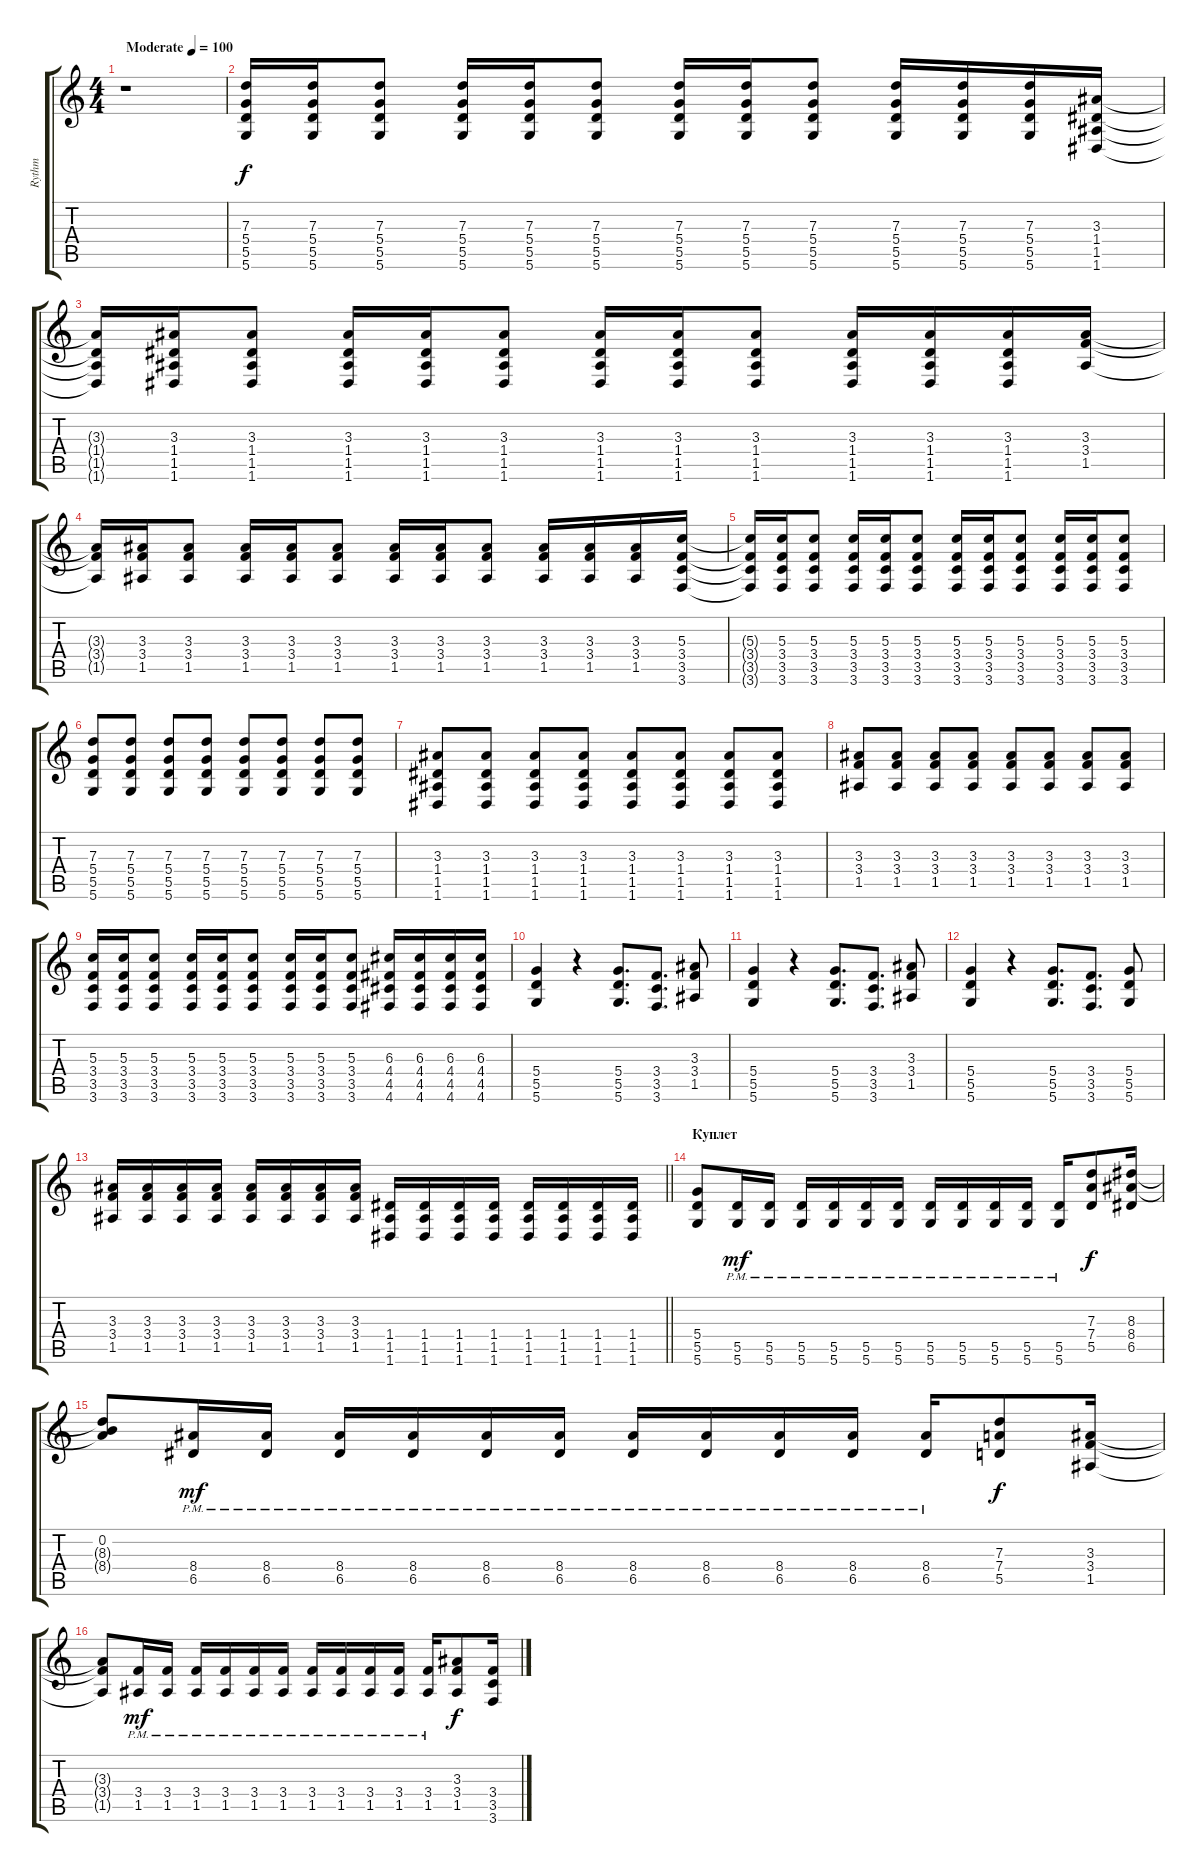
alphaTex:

\track ("Rythm" "Rythm") {instrument distortionguitar}
\staff {score tabs}
\tuning (E4 B3 G3 D3 A2 D2) {hide}
\ts (4 4)
\tempo (100 "Moderate")
\clef g2
\ks c
r.1{dy f instrument distortionguitar} |
(7.3 5.4 5.5 5.6).16 (7.3 5.4 5.5 5.6).16 (7.3 5.4 5.5 5.6).8 (7.3 5.4 5.5 5.6).16 (7.3 5.4 5.5 5.6).16 (7.3 5.4 5.5 5.6).8 (7.3 5.4 5.5 5.6).16 (7.3 5.4 5.5 5.6).16 (7.3 5.4 5.5 5.6).8 (7.3 5.4 5.5 5.6).16 (7.3 5.4 5.5 5.6).16 (7.3 5.4 5.5 5.6).16 (3.3 1.4 1.5 1.6).16 |
(3.3{t} 1.4{t} 1.5{t} 1.6{t}).16 (3.3 1.4 1.5 1.6).16 (3.3 1.4 1.5 1.6).8 (3.3 1.4 1.5 1.6).16 (3.3 1.4 1.5 1.6).16 (3.3 1.4 1.5 1.6).8 (3.3 1.4 1.5 1.6).16 (3.3 1.4 1.5 1.6).16 (3.3 1.4 1.5 1.6).8 (3.3 1.4 1.5 1.6).16 (3.3 1.4 1.5 1.6).16 (3.3 1.4 1.5 1.6).16 (3.3 3.4 1.5).16 |
(3.3{t} 3.4{t} 1.5{t}).16 (3.3 3.4 1.5).16 (3.3 3.4 1.5).8 (3.3 3.4 1.5).16 (3.3 3.4 1.5).16 (3.3 3.4 1.5).8 (3.3 3.4 1.5).16 (3.3 3.4 1.5).16 (3.3 3.4 1.5).8 (3.3 3.4 1.5).16 (3.3 3.4 1.5).16 (3.3 3.4 1.5).16 (5.3 3.4 3.5 3.6).16 |
(5.3{t} 3.4{t} 3.5{t} 3.6{t}).16 (5.3 3.4 3.5 3.6).16 (5.3 3.4 3.5 3.6).8 (5.3 3.4 3.5 3.6).16 (5.3 3.4 3.5 3.6).16 (5.3 3.4 3.5 3.6).8 (5.3 3.4 3.5 3.6).16 (5.3 3.4 3.5 3.6).16 (5.3 3.4 3.5 3.6).8 (5.3 3.4 3.5 3.6).16 (5.3 3.4 3.5 3.6).16 (5.3 3.4 3.5 3.6).8 |
(7.3 5.4 5.5 5.6).8 (7.3 5.4 5.5 5.6).8 (7.3 5.4 5.5 5.6).8 (7.3 5.4 5.5 5.6).8 (7.3 5.4 5.5 5.6).8 (7.3 5.4 5.5 5.6).8 (7.3 5.4 5.5 5.6).8 (7.3 5.4 5.5 5.6).8 |
(3.3 1.4 1.5 1.6).8 (3.3 1.4 1.5 1.6).8 (3.3 1.4 1.5 1.6).8 (3.3 1.4 1.5 1.6).8 (3.3 1.4 1.5 1.6).8 (3.3 1.4 1.5 1.6).8 (3.3 1.4 1.5 1.6).8 (3.3 1.4 1.5 1.6).8 |
(3.3 3.4 1.5).8 (3.3 3.4 1.5).8 (3.3 3.4 1.5).8 (3.3 3.4 1.5).8 (3.3 3.4 1.5).8 (3.3 3.4 1.5).8 (3.3 3.4 1.5).8 (3.3 3.4 1.5).8 |
(5.3 3.4 3.5 3.6).16 (5.3 3.4 3.5 3.6).16 (5.3 3.4 3.5 3.6).8 (5.3 3.4 3.5 3.6).16 (5.3 3.4 3.5 3.6).16 (5.3 3.4 3.5 3.6).8 (5.3 3.4 3.5 3.6).16 (5.3 3.4 3.5 3.6).16 (5.3 3.4 3.5 3.6).8 (6.3 4.4 4.5 4.6).16 (6.3 4.4 4.5 4.6).16 (6.3 4.4 4.5 4.6).16 (6.3 4.4 4.5 4.6).16 |
(5.4 5.5 5.6).4 r.4 (5.4 5.5 5.6).8{d} (3.4 3.5 3.6).8{d} (3.3 3.4 1.5).8 |
(5.4 5.5 5.6).4 r.4 (5.4 5.5 5.6).8{d} (3.4 3.5 3.6).8{d} (3.3 3.4 1.5).8 |
(5.4 5.5 5.6).4 r.4 (5.4 5.5 5.6).8{d} (3.4 3.5 3.6).8{d} (5.4 5.5 5.6).8 |
\barLineRight lightlight
(3.3 3.4 1.5).16 (3.3 3.4 1.5).16 (3.3 3.4 1.5).16 (3.3 3.4 1.5).16 (3.3 3.4 1.5).16 (3.3 3.4 1.5).16 (3.3 3.4 1.5).16 (3.3 3.4 1.5).16 (1.4 1.5 1.6).16 (1.4 1.5 1.6).16 (1.4 1.5 1.6).16 (1.4 1.5 1.6).16 (1.4 1.5 1.6).16 (1.4 1.5 1.6).16 (1.4 1.5 1.6).16 (1.4 1.5 1.6).16 |
\section ("" "Куплет")
(5.4 5.5 5.6).8 (5.5{pm} 5.6{pm}).16{dy mf} (5.5{pm} 5.6{pm}).16 (5.5{pm} 5.6{pm}).16 (5.5{pm} 5.6{pm}).16 (5.5{pm} 5.6{pm}).16 (5.5{pm} 5.6{pm}).16 (5.5{pm} 5.6{pm}).16 (5.5{pm} 5.6{pm}).16 (5.5{pm} 5.6{pm}).16 (5.5{pm} 5.6{pm}).16 (5.5{pm} 5.6{pm}).16 (7.3 7.4 5.5).8{dy f} (8.3 8.4 6.5).16 |
(0.2 8.3{t} 8.4{t}).8 (8.4{pm} 6.5{pm}).16{dy mf} (8.4{pm} 6.5{pm}).16 (8.4{pm} 6.5{pm}).16 (8.4{pm} 6.5{pm}).16 (8.4{pm} 6.5{pm}).16 (8.4{pm} 6.5{pm}).16 (8.4{pm} 6.5{pm}).16 (8.4{pm} 6.5{pm}).16 (8.4{pm} 6.5{pm}).16 (8.4{pm} 6.5{pm}).16 (8.4{pm} 6.5{pm}).16 (7.3 7.4 5.5).8{dy f} (3.3 3.4 1.5).16 |
(3.3{t} 3.4{t} 1.5{t}).8 (3.4{pm} 1.5{pm}).16{dy mf} (3.4{pm} 1.5{pm}).16 (3.4{pm} 1.5{pm}).16 (3.4{pm} 1.5{pm}).16 (3.4{pm} 1.5{pm}).16 (3.4{pm} 1.5{pm}).16 (3.4{pm} 1.5{pm}).16 (3.4{pm} 1.5{pm}).16 (3.4{pm} 1.5{pm}).16 (3.4{pm} 1.5{pm}).16 (3.4{pm} 1.5{pm}).16 (3.3 3.4 1.5).8{dy f} (3.4 3.5 3.6).16
